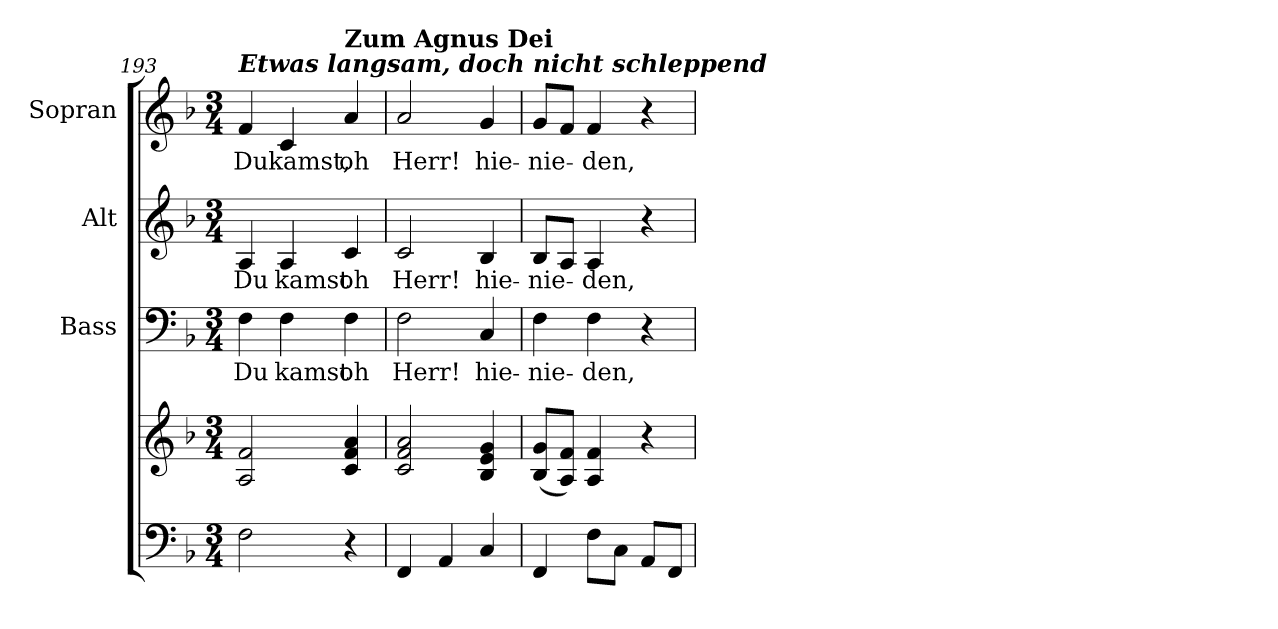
**kern	**kern	**kern	**text	**kern	**text	**kern	**text
*part4	*part4	*part3	*part3	*part2	*part2	*part1	*part1
*staff5	*staff4	*staff3	*staff3	*staff2	*staff2	*staff1	*staff1
*	*	*I"Bass	*	*I"Alt	*	*I"Sopran	*
*	*	*I'B.	*	*I'A.	*	*I'S.	*
!!LO:PB:g=z
*clefF4	*clefG2	*clefF4	*	*clefG2	*	*clefG2	*
*k[b-]	*k[b-]	*k[b-]	*	*k[b-]	*	*k[b-]	*
*F:	*F:	*F:	*	*F:	*	*F:	*
*M3/4	*M3/4	*M3/4	*	*M3/4	*	*M3/4	*
=193	=193	=193	=193	=193	=193	=193	=193
!	!	!	!	!	!	!LO:TX:a:Bi:t=Etwas langsam, doch nicht schleppend	!
!	!	!	!LO:LY:b	!	!LO:LY:b	!	!LO:LY:b
2F\	2A/ 2f/	4F\	Du	4A/	Du	4f/	Du
!	!	!	!LO:LY:b	!	!LO:LY:b	!	!LO:LY:b
.	.	4F\	kamst	4A/	kamst	4c/	kamst,
!	!	!	!	!	!	!LO:TX:a:B:t=Zum Agnus Dei	!
!	!	!	!LO:LY:b	!	!LO:LY:b	!	!LO:LY:b
4r	4c/ 4f/ 4a/	4F\	oh	4c/	oh	4a/	oh
=194	=194	=194	=194	=194	=194	=194	=194
!	!	!	!LO:LY:b	!	!LO:LY:b	!	!LO:LY:b
4FF/	2c/ 2f/ 2a/	2F\	Herr!	2c/	Herr!	2a/	Herr!
4AA/	.	.	.	.	.	.	.
!	!	!	!LO:LY:b	!	!LO:LY:b	!	!LO:LY:b
4C/	4B-/ 4e/ 4g/	4C/	hie-	4B-/	hie-	4g/	hie-
=195	=195	=195	=195	=195	=195	=195	=195
!	!	!	!LO:LY:b	!	!LO:LY:b	!	!LO:LY:b
4FF/	(<8B-/ 8g/L	4F\	-nie-	8B-/L	-nie-	8g/L	-nie-
.	8A/ 8f/J)	.	.	8A/J	.	8f/J	.
!	!	!	!LO:LY:b	!	!LO:LY:b	!	!LO:LY:b
8F\L	4A/ 4f/	4F\	-den,	4A/	-den,	4f/	-den,
8C\J	.	.	.	.	.	.	.
8AA/L	4r	4r	.	4r	.	4r	.
8FF/J	.	.	.	.	.	.	.
=	=	=	=	=	=	=	=
*-	*-	*-	*-	*-	*-	*-	*-
